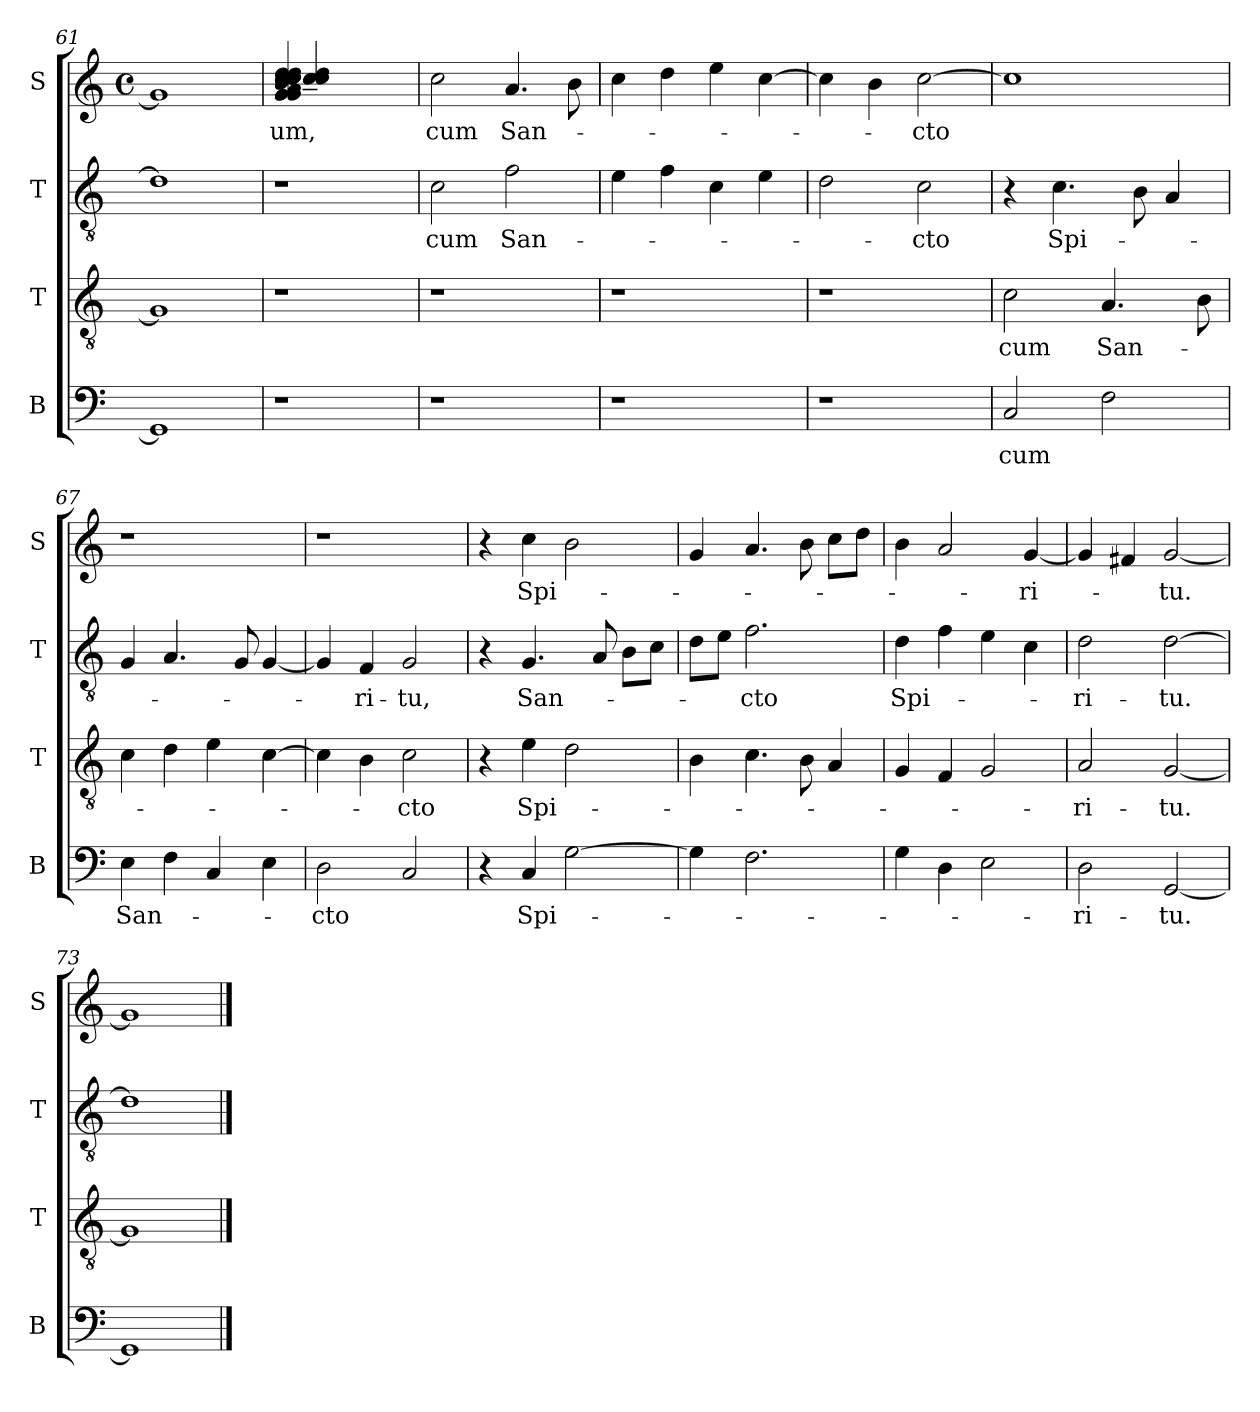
**kern	**text	**kern	**text	**kern	**text	**kern	**text
*part4	*part4	*part3	*part3	*part2	*part2	*part1	*part1
*staff4	*staff4	*staff3	*staff3	*staff2	*staff2	*staff1	*staff1
*I"B	*	*I"T	*	*I"T	*	*I"S	*
*I'B	*	*I'T	*	*I'T	*	*I'S	*
*clefF4	*	*clefGv2	*	*clefGv2	*	*clefG2	*
*k[]	*	*k[]	*	*k[]	*	*k[]	*
*C:	*	*C:	*	*C:	*	*C:	*
*	*	*	*	*	*	*M4/4	*
*	*	*	*	*	*	*met(c)	*
=61	=61	=61	=61	=61	=61	=61	=61
1GG]	.	1G]	.	1d]	.	1g]	.
!!LO:PB:g=z
=62	=62	=62	=62	=62	=62	=62	=62
!	!	!	!	!	!	!	!LO:LY:b:rj
*	*	*	*	*	*	*^	*
!	!	!	!	!	!	!	!	!LO:LY:b
1r	.	1r	.	1r	.	(4g/ 4g/ 4g/ 4a/ 4b/ 4cc/ 4cc/ 4cc/ 4cc/ 4cc/ 4dd/ 4dd/	(4cc/~< 4cc/~< 4cc/~< 4dd/~<	-um,
.	.	.	.	.	.	2.ryy	2.ryy	.
!!LO:LB:g=z
=63	=63	=63	=63	=63	=63	=63	=63	=63
!	!	!	!	!	!LO:LY:b	!	!	!LO:LY:b
*	*	*	*	*	*	*v	*v	*
1r	.	1r	.	2c\	cum	2cc\	cum
!	!	!	!	!	!LO:LY:b	!	!LO:LY:b
.	.	.	.	2f\	San-	4.a/	San-
.	.	.	.	.	.	8b\	.
=64	=64	=64	=64	=64	=64	=64	=64
1r	.	1r	.	4e\	.	4cc\	.
.	.	.	.	4f\	.	4dd\	.
.	.	.	.	4c\	.	4ee\	.
.	.	.	.	4e\	.	[>4cc\	.
=65	=65	=65	=65	=65	=65	=65	=65
1r	.	1r	.	2d\	.	4cc\]	.
.	.	.	.	.	.	4b\	.
!	!	!	!	!	!LO:LY:b	!	!LO:LY:b
.	.	.	.	2c\	-cto	[>2cc\	-cto
=66	=66	=66	=66	=66	=66	=66	=66
!	!LO:LY:b	!	!LO:LY:b	!	!	!	!
2C/	cum	2c\	cum	4r	.	1cc]	.
!	!	!	!	!	!LO:LY:b	!	!
.	.	.	.	4.c\	Spi-	.	.
!	!	!	!LO:LY:b	!	!	!	!
2F\	.	4.A/	San-	.	.	.	.
.	.	.	.	8B\	.	.	.
.	.	.	.	4A/	.	.	.
.	.	8B\	.	.	.	.	.
=67	=67	=67	=67	=67	=67	=67	=67
!	!LO:LY:b	!	!	!	!	!	!
4E\	San-	4c\	.	4G/	.	1r	.
4F\	.	4d\	.	4.A/	.	.	.
4C/	.	4e\	.	.	.	.	.
.	.	.	.	8G/	.	.	.
4E\	.	[<4c\	.	[<4G/	.	.	.
!!LO:LB:g=z
=68	=68	=68	=68	=68	=68	=68	=68
!	!LO:LY:b	!	!	!	!	!	!
2D\	-cto	4c\]	.	4G/]	.	1r	.
!	!	!	!	!	!LO:LY:b	!	!
.	.	4B\	.	4F/	-ri-	.	.
!	!	!	!LO:LY:b	!	!LO:LY:b	!	!
2C/	.	2c\	-cto	2G/	-tu,	.	.
=69	=69	=69	=69	=69	=69	=69	=69
4r	.	4r	.	4r	.	4r	.
!	!LO:LY:b	!	!LO:LY:b	!	!LO:LY:b	!	!LO:LY:b
4C/	Spi-	4e\	Spi-	4.G/	San-	4cc\	Spi-
[>2G\	.	2d\	.	.	.	2b\	.
.	.	.	.	8A/	.	.	.
.	.	.	.	8B\L	.	.	.
.	.	.	.	8c\J	.	.	.
=70	=70	=70	=70	=70	=70	=70	=70
4G\]	.	4B\	.	8d\L	.	4g/	.
.	.	.	.	8e\J	.	.	.
!	!	!	!	!	!LO:LY:b	!	!
2.F\	.	4.c\	.	2.f\	-cto	4.a/	.
.	.	8B\	.	.	.	8b\	.
.	.	4A/	.	.	.	8cc\L	.
.	.	.	.	.	.	8dd\J	.
=71	=71	=71	=71	=71	=71	=71	=71
!	!	!	!	!	!LO:LY:b	!	!
4G\	.	4G/	.	4d\	Spi-	4b\	.
4D\	.	4F/	.	4f\	.	2a/	.
2E\	.	2G/	.	4e\	.	.	.
!	!	!	!	!	!	!	!LO:LY:b
.	.	.	.	4c\	.	[<4g/	-ri-
=72	=72	=72	=72	=72	=72	=72	=72
!	!LO:LY:b	!	!LO:LY:b	!	!LO:LY:b	!	!
2D\	-ri-	2A/	-ri-	2d\	-ri-	4g/]	.
.	.	.	.	.	.	4f#/	.
!	!LO:LY:b	!	!LO:LY:b	!	!LO:LY:b	!	!LO:LY:b
[<2GG/	-tu.	[<2G/	-tu.	[>2d\	-tu.	[<2g/	-tu.
=73	=73	=73	=73	=73	=73	=73	=73
1GG]	.	1G]	.	1d]	.	1g]	.
==	==	==	==	==	==	==	==
*-	*-	*-	*-	*-	*-	*-	*-
